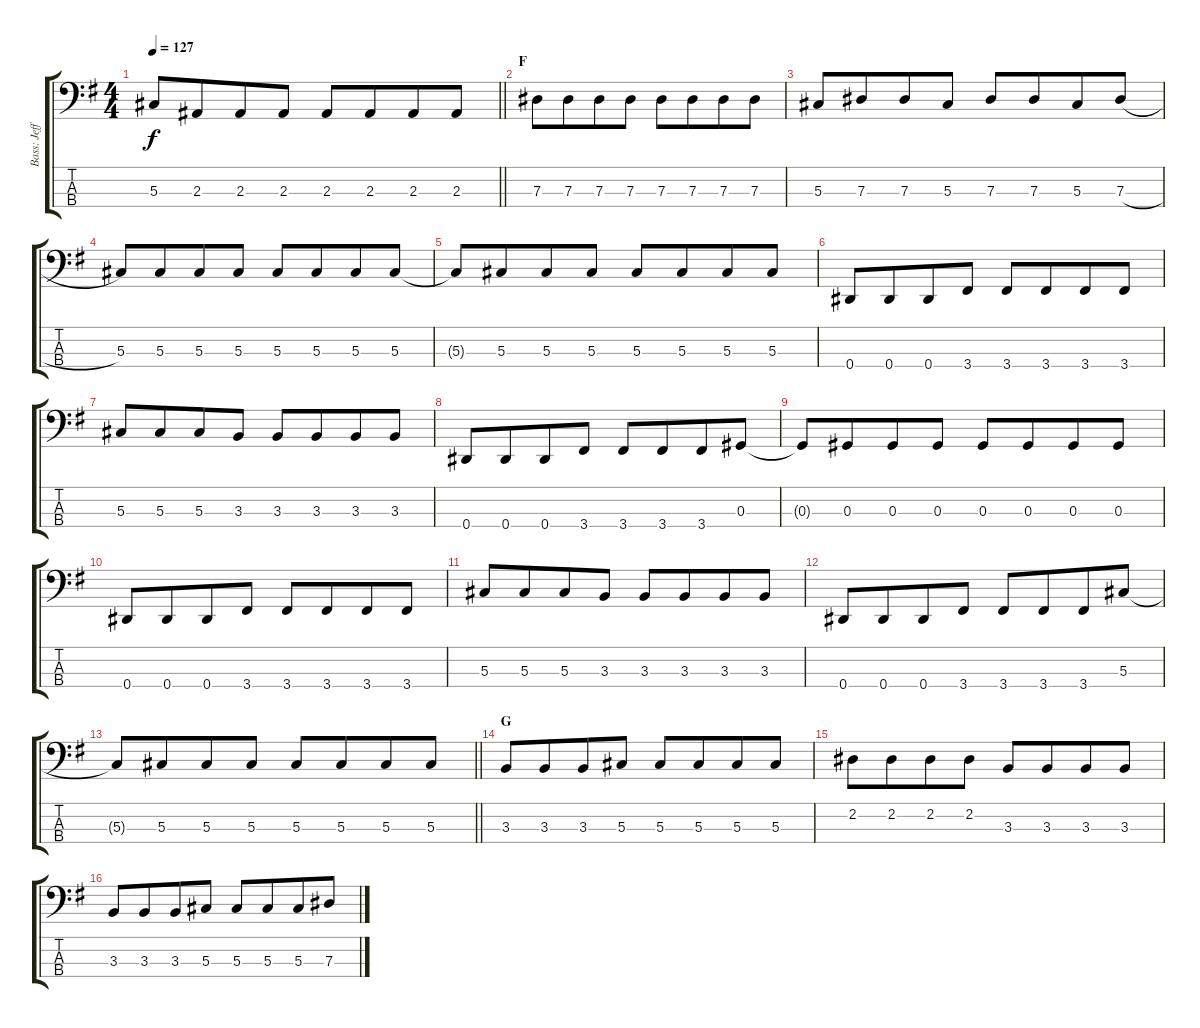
\track ("Bass: Jeff" "Bass: Jeff") {instrument electricbassfinger}
\staff {score tabs}
\tuning (Gb2 Db2 Ab1 Eb1) {hide}
\ts (4 4)
\tempo 127
\clef f4
\barLineRight lightlight
\ks g
5.3{t}.8{dy f} 2.3.8{beam merge} 2.3.8 2.3.8 2.3.8 2.3.8{beam merge} 2.3.8 2.3.8 |
\section ("" "F")
7.3.8 7.3.8{beam merge} 7.3.8{beam merge} 7.3.8 7.3.8 7.3.8{beam merge} 7.3.8 7.3.8 |
5.3.8 7.3.8{beam merge} 7.3.8{beam merge} 5.3.8 7.3.8 7.3.8{beam merge} 5.3.8 7.3{h}.8 |
5.3.8 5.3.8{beam merge} 5.3.8{beam merge} 5.3.8 5.3.8 5.3.8{beam merge} 5.3.8 5.3.8 |
5.3{t}.8 5.3.8{beam merge} 5.3.8 5.3.8 5.3.8 5.3.8{beam merge} 5.3.8 5.3.8 |
0.4.8 0.4.8{beam merge} 0.4.8 3.4.8 3.4.8 3.4.8{beam merge} 3.4.8 3.4.8 |
5.3.8 5.3.8{beam merge} 5.3.8{beam merge} 3.3.8 3.3.8 3.3.8{beam merge} 3.3.8 3.3.8 |
0.4.8 0.4.8{beam merge} 0.4.8 3.4.8 3.4.8 3.4.8{beam merge} 3.4.8 0.3.8 |
0.3{t}.8 0.3.8{beam merge} 0.3.8{beam merge} 0.3.8 0.3.8 0.3.8{beam merge} 0.3.8 0.3.8 |
0.4.8 0.4.8{beam merge} 0.4.8 3.4.8 3.4.8 3.4.8{beam merge} 3.4.8 3.4.8 |
5.3.8 5.3.8{beam merge} 5.3.8{beam merge} 3.3.8 3.3.8 3.3.8{beam merge} 3.3.8 3.3.8 |
0.4.8 0.4.8{beam merge} 0.4.8 3.4.8 3.4.8 3.4.8{beam merge} 3.4.8 5.3.8 |
\barLineRight lightlight
5.3{t}.8 5.3.8{beam merge} 5.3.8{beam merge} 5.3.8 5.3.8 5.3.8{beam merge} 5.3.8 5.3.8 |
\section ("" "G")
3.3.8 3.3.8{beam merge} 3.3.8 5.3.8 5.3.8 5.3.8{beam merge} 5.3.8 5.3.8 |
2.2.8 2.2.8{beam merge} 2.2.8 2.2.8 3.3.8 3.3.8{beam merge} 3.3.8 3.3.8 |
3.3.8 3.3.8{beam merge} 3.3.8 5.3.8 5.3.8 5.3.8{beam merge} 5.3.8 7.3.8
